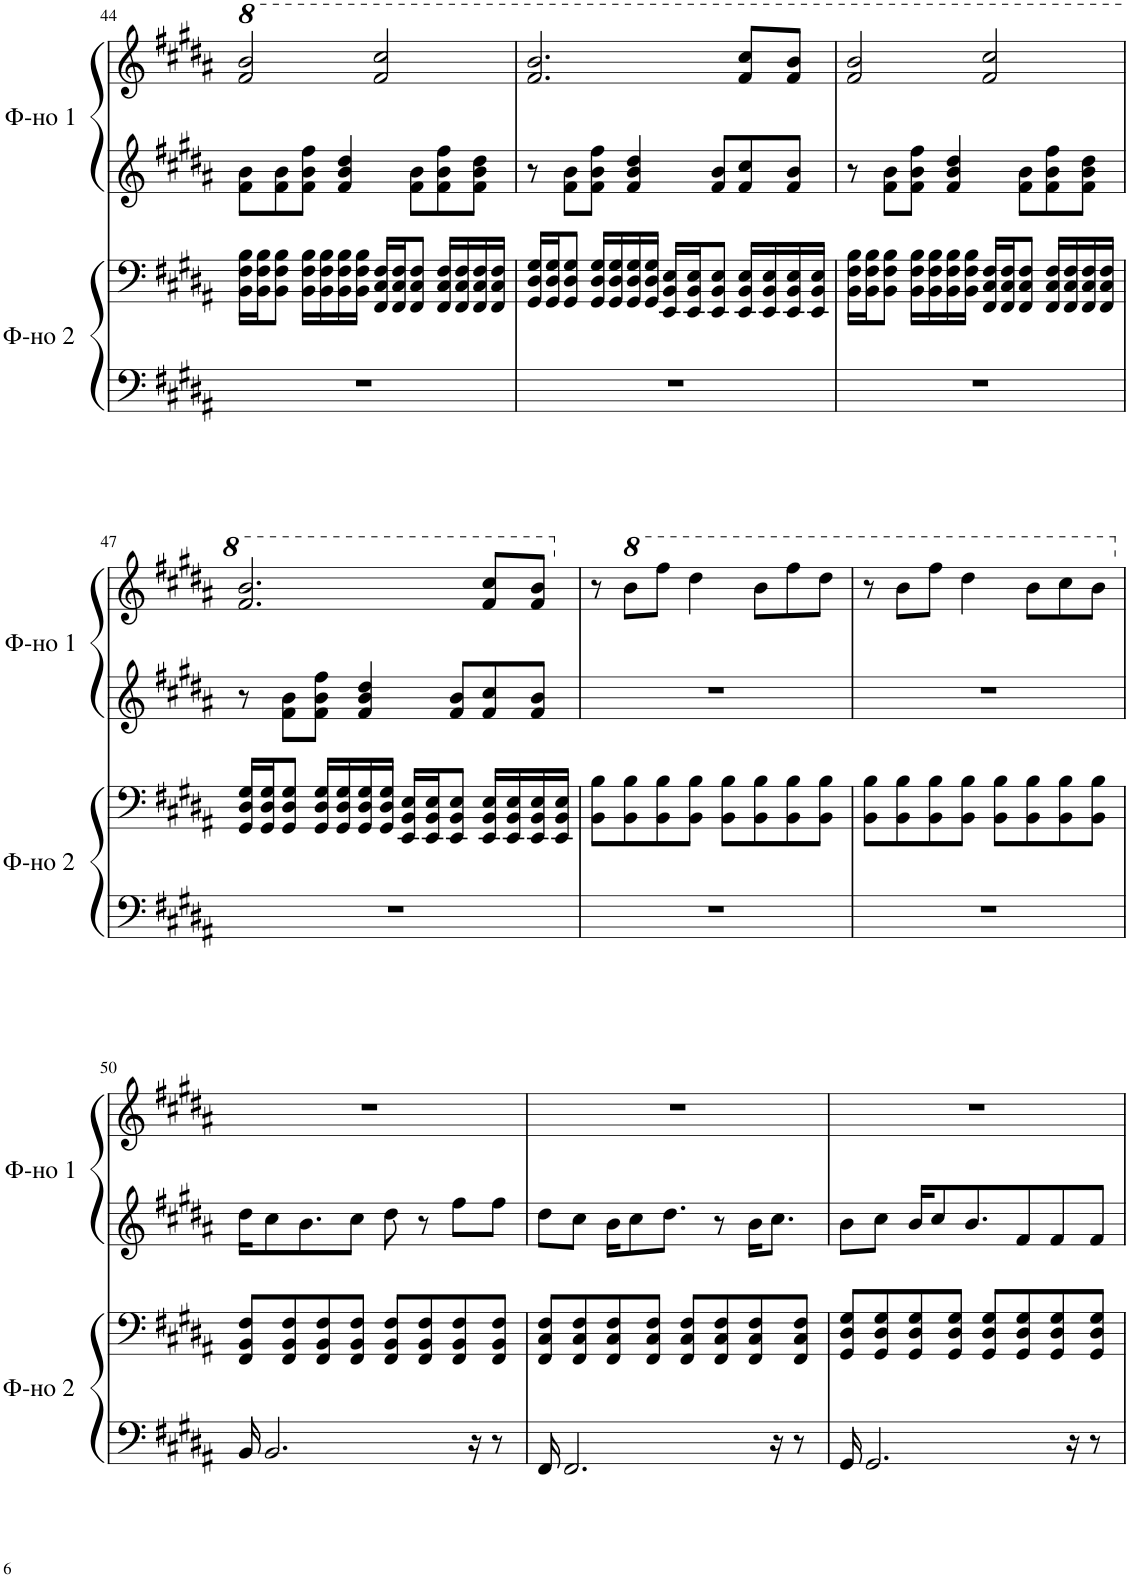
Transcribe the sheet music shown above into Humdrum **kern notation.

**kern	**kern	**kern	**kern
*part2	*part2	*part1	*part1
*staff4	*staff3	*staff2	*staff1
*I"Фортепиано 2	*	*I"Фортепиано 1	*
!!LO:PB:g=z
*clefF4	*clefF4	*clefG2	*clefG2
*k[f#c#g#d#a#]	*k[f#c#g#d#a#]	*k[f#c#g#d#a#]	*k[f#c#g#d#a#]
*M4/4	*M4/4	*M4/4	*M4/4
*	*	*	*8va
=44	=44	=44	=44
1r	16BB\ 16F#\ 16B\LL	8f#\ 8b\L	2ff#/ 2bb/
.	16BB\ 16F#\ 16B\J	.	.
.	8BB\ 8F#\ 8B\J	8f#\ 8b\	.
.	16BB\ 16F#\ 16B\LL	8f#\ 8b\ 8ff#\J	.
.	16BB\ 16F#\ 16B\	.	.
.	16BB\ 16F#\ 16B\	4f#/ 4b/ 4dd#/	.
.	16BB\ 16F#\ 16B\JJ	.	.
.	16FF#/ 16C#/ 16F#/LL	.	2ff#/ 2ccc#/
.	16FF#/ 16C#/ 16F#/J	.	.
.	8FF#/ 8C#/ 8F#/J	8f#\ 8b\L	.
.	16FF#/ 16C#/ 16F#/LL	8f#\ 8b\ 8ff#\	.
.	16FF#/ 16C#/ 16F#/	.	.
.	16FF#/ 16C#/ 16F#/	8f#\ 8b\ 8dd#\J	.
.	16FF#/ 16C#/ 16F#/JJ	.	.
=45	=45	=45	=45
1r	16GG#/ 16D#/ 16G#/LL	8r	2.ff#/ 2.bb/
.	16GG#/ 16D#/ 16G#/J	.	.
.	8GG#/ 8D#/ 8G#/J	8f#\ 8b\L	.
.	16GG#/ 16D#/ 16G#/LL	8f#\ 8b\ 8ff#\J	.
.	16GG#/ 16D#/ 16G#/	.	.
.	16GG#/ 16D#/ 16G#/	4f#/ 4b/ 4dd#/	.
.	16GG#/ 16D#/ 16G#/JJ	.	.
.	16EE/ 16BB/ 16E/LL	.	.
.	16EE/ 16BB/ 16E/J	.	.
.	8EE/ 8BB/ 8E/J	8f#/ 8b/L	.
.	16EE/ 16BB/ 16E/LL	8f#/ 8cc#/	8ff#/ 8ccc#/L
.	16EE/ 16BB/ 16E/	.	.
.	16EE/ 16BB/ 16E/	8f#/ 8b/J	8ff#/ 8bb/J
.	16EE/ 16BB/ 16E/JJ	.	.
=46	=46	=46	=46
1r	16BB\ 16F#\ 16B\LL	8r	2ff#/ 2bb/
.	16BB\ 16F#\ 16B\J	.	.
.	8BB\ 8F#\ 8B\J	8f#\ 8b\L	.
.	16BB\ 16F#\ 16B\LL	8f#\ 8b\ 8ff#\J	.
.	16BB\ 16F#\ 16B\	.	.
.	16BB\ 16F#\ 16B\	4f#/ 4b/ 4dd#/	.
.	16BB\ 16F#\ 16B\JJ	.	.
.	16FF#/ 16C#/ 16F#/LL	.	2ff#/ 2ccc#/
.	16FF#/ 16C#/ 16F#/J	.	.
.	8FF#/ 8C#/ 8F#/J	8f#\ 8b\L	.
.	16FF#/ 16C#/ 16F#/LL	8f#\ 8b\ 8ff#\	.
.	16FF#/ 16C#/ 16F#/	.	.
.	16FF#/ 16C#/ 16F#/	8f#\ 8b\ 8dd#\J	.
.	16FF#/ 16C#/ 16F#/JJ	.	.
!!LO:LB:g=z
=47	=47	=47	=47
1r	16GG#/ 16D#/ 16G#/LL	8r	2.ff#/ 2.bb/
.	16GG#/ 16D#/ 16G#/J	.	.
.	8GG#/ 8D#/ 8G#/J	8f#\ 8b\L	.
.	16GG#/ 16D#/ 16G#/LL	8f#\ 8b\ 8ff#\J	.
.	16GG#/ 16D#/ 16G#/	.	.
.	16GG#/ 16D#/ 16G#/	4f#/ 4b/ 4dd#/	.
.	16GG#/ 16D#/ 16G#/JJ	.	.
.	16EE/ 16BB/ 16E/LL	.	.
.	16EE/ 16BB/ 16E/J	.	.
.	8EE/ 8BB/ 8E/J	8f#/ 8b/L	.
.	16EE/ 16BB/ 16E/LL	8f#/ 8cc#/	8ff#/ 8ccc#/L
.	16EE/ 16BB/ 16E/	.	.
.	16EE/ 16BB/ 16E/	8f#/ 8b/J	8ff#/ 8bb/J
.	16EE/ 16BB/ 16E/JJ	.	.
=48	=48	=48	=48
*	*	*	*X8va
1r	8BB\ 8B\L	1r	8r
*	*	*	*8va
.	8BB\ 8B\	.	8bb\L
.	8BB\ 8B\	.	8fff#\J
.	8BB\ 8B\J	.	4ddd#\
.	8BB\ 8B\L	.	.
.	8BB\ 8B\	.	8bb\L
.	8BB\ 8B\	.	8fff#\
.	8BB\ 8B\J	.	8ddd#\J
=49	=49	=49	=49
1r	8BB\ 8B\L	1r	8r
.	8BB\ 8B\	.	8bb\L
.	8BB\ 8B\	.	8fff#\J
.	8BB\ 8B\J	.	4ddd#\
.	8BB\ 8B\L	.	.
.	8BB\ 8B\	.	8bb\L
.	8BB\ 8B\	.	8ccc#\
.	8BB\ 8B\J	.	8bb\J
!!LO:LB:g=z
=50	=50	=50	=50
*	*	*	*X8va
16BB/	8FF#/ 8BB/ 8F#/L	16dd#\KL	1r
2.BB/	.	8cc#\	.
.	8FF#/ 8BB/ 8F#/	.	.
.	.	8.b\	.
.	8FF#/ 8BB/ 8F#/	.	.
.	8FF#/ 8BB/ 8F#/J	8cc#\J	.
.	8FF#/ 8BB/ 8F#/L	8dd#\	.
.	8FF#/ 8BB/ 8F#/	8r	.
.	8FF#/ 8BB/ 8F#/	8ff#\L	.
16r	.	.	.
8r	8FF#/ 8BB/ 8F#/J	8ff#\J	.
=51	=51	=51	=51
16FF#/	8FF#/ 8C#/ 8F#/L	8dd#\L	1r
2.FF#/	.	.	.
.	8FF#/ 8C#/ 8F#/	8cc#\J	.
.	8FF#/ 8C#/ 8F#/	16b\KL	.
.	.	8cc#\	.
.	8FF#/ 8C#/ 8F#/J	.	.
.	.	8.dd#\J	.
.	8FF#/ 8C#/ 8F#/L	.	.
.	8FF#/ 8C#/ 8F#/	8r	.
.	8FF#/ 8C#/ 8F#/	16b\KL	.
16r	.	8.cc#\J	.
8r	8FF#/ 8C#/ 8F#/J	.	.
=52	=52	=52	=52
16GG#/	8GG#/ 8D#/ 8G#/L	8b\L	1r
2.GG#/	.	.	.
.	8GG#/ 8D#/ 8G#/	8cc#\J	.
.	8GG#/ 8D#/ 8G#/	16b/KL	.
.	.	8cc#/	.
.	8GG#/ 8D#/ 8G#/J	.	.
.	.	8.b/	.
.	8GG#/ 8D#/ 8G#/L	.	.
.	8GG#/ 8D#/ 8G#/	8f#/	.
.	8GG#/ 8D#/ 8G#/	8f#/	.
16r	.	.	.
8r	8GG#/ 8D#/ 8G#/J	8f#/J	.
=	=	=	=
*-	*-	*-	*-
